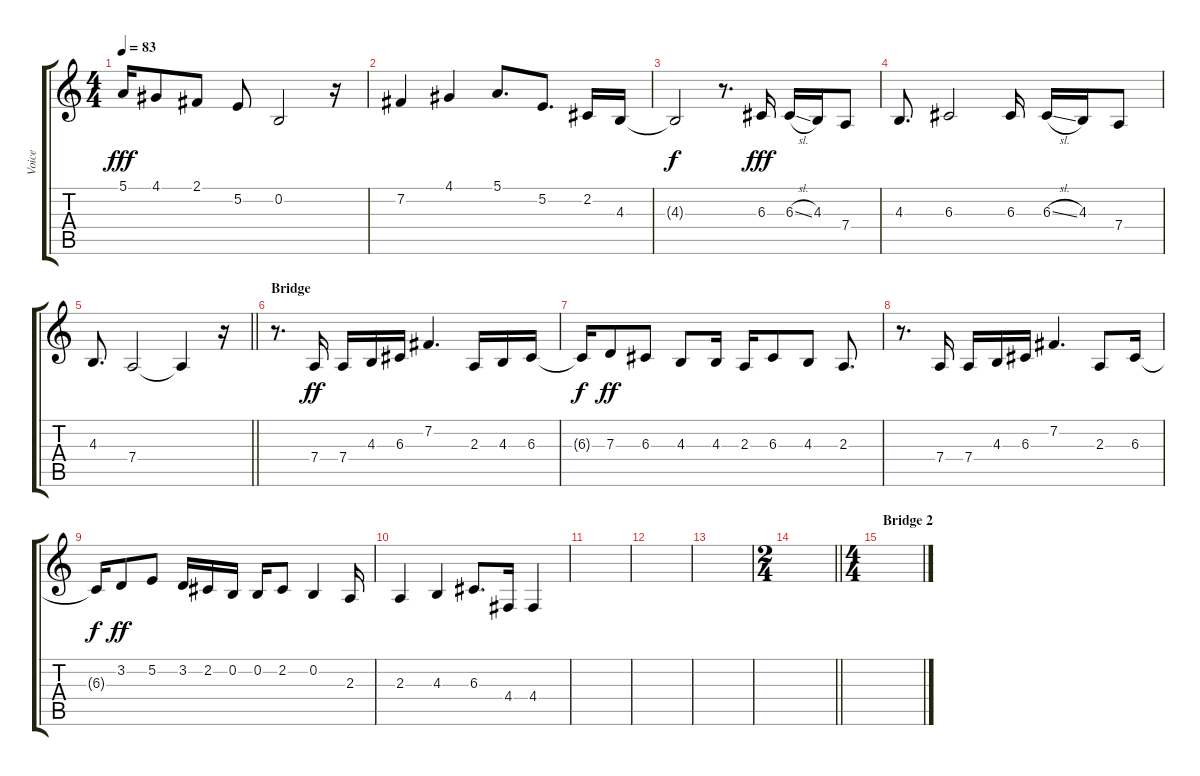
\track ("Voice" "Voice") {instrument clarinet}
\staff {score tabs}
\tuning (E4 B3 G3 D3 A2 E2) {hide}
\ts (4 4)
\tempo 83
\clef g2
\ks c
5.1.16{dy fff} 4.1.8 2.1.8 5.2.8 0.2.2 r.16 |
7.2.4 4.1.4 5.1.8{d} 5.2.8{d} 2.2.16 4.3.16 |
4.3{t}.2{dy f} r.8{d} 6.3.16{dy fff} 6.3{sl}.16 4.3.16 7.4.8 |
4.3.8{d} 6.3.2 6.3.16 6.3{sl}.16 4.3.16 7.4.8 |
\barLineRight lightlight
4.3.8{d} 7.4.2 7.4{t}.4 r.16 |
\section ("" "Bridge")
r.8{d} 7.4.16{dy ff} 7.4.16 4.3.16 6.3.16 7.2.4{d} 2.3.16 4.3.16 6.3.16 |
6.3{t}.16{dy f} 7.3.8{dy ff} 6.3.8 4.3.8 4.3.16 2.3.16 6.3.8 4.3.8 2.3.8{d} |
r.8{d} 7.4.16 7.4.16 4.3.16 6.3.16 7.2.4{d} 2.3.8 6.3.16 |
6.3{t}.16{dy f} 3.2.8{dy ff} 5.2.8 3.2.16 2.2.16 0.2.16 0.2.16 2.2.8 0.2.4 2.3.16 |
2.3.4 4.3.4 6.3.8{d} 4.4.16 4.4.4 |
|
|
|
\ts (2 4)
\barLineRight lightlight
|
\ts (4 4)
\section ("" "Bridge 2")
